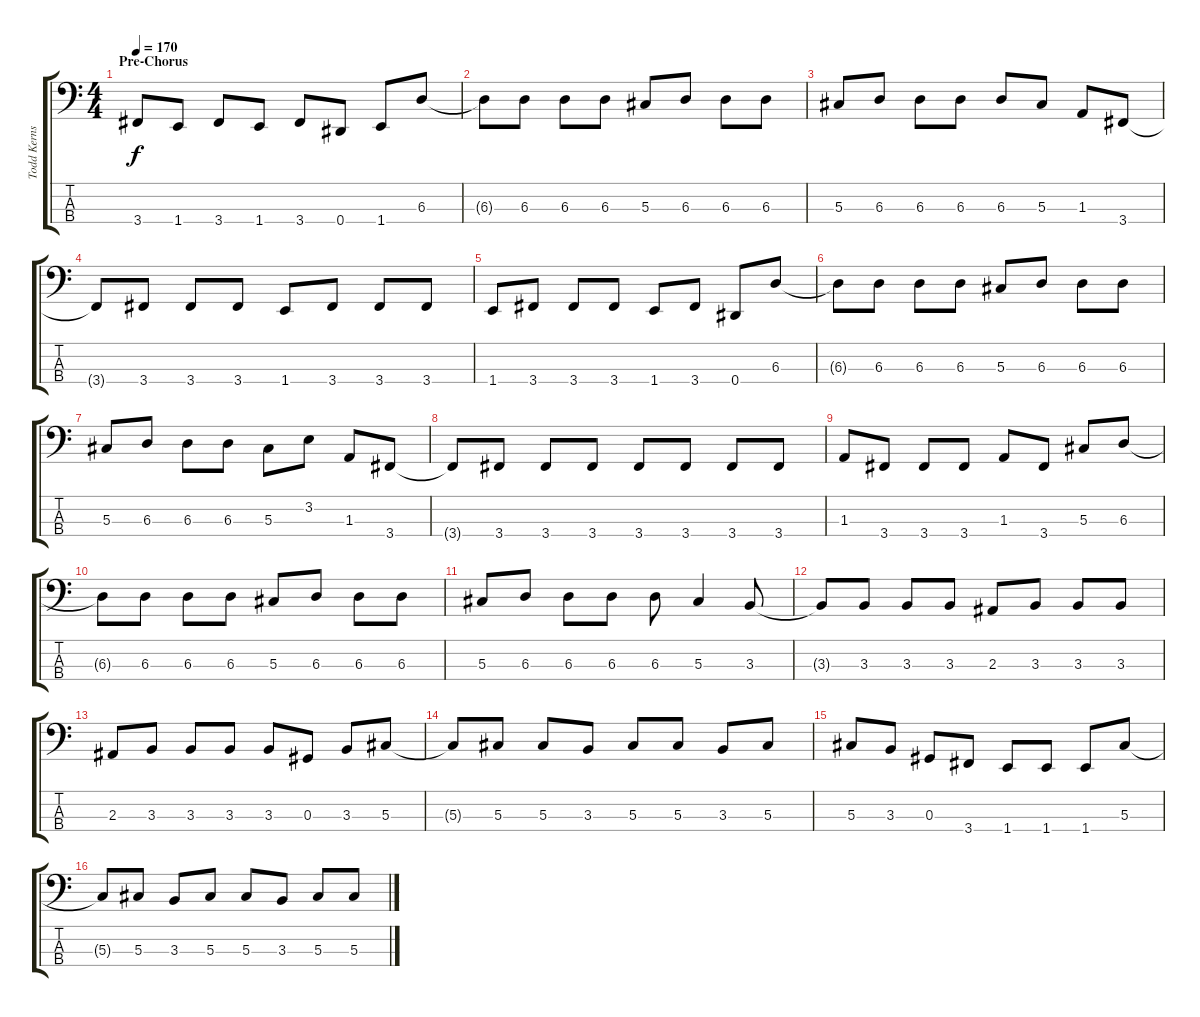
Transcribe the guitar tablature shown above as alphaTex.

\track ("Todd Kerns" "Todd Kerns") {instrument electricbasspick}
\staff {score tabs}
\tuning (Gb2 Db2 Ab1 Eb1) {hide}
\ts (4 4)
\section ("" "Pre-Chorus")
\tempo 170
\clef f4
\ks c
3.4.8{dy f} 1.4.8 3.4.8 1.4.8 3.4.8 0.4.8 1.4.8 6.3.8 |
6.3{t}.8 6.3.8 6.3.8 6.3.8 5.3.8 6.3.8 6.3.8 6.3.8 |
5.3.8 6.3.8 6.3.8 6.3.8 6.3.8 5.3.8 1.3.8 3.4.8 |
3.4{t}.8 3.4.8 3.4.8 3.4.8 1.4.8 3.4.8 3.4.8 3.4.8 |
1.4.8 3.4.8 3.4.8 3.4.8 1.4.8 3.4.8 0.4.8 6.3.8 |
6.3{t}.8 6.3.8 6.3.8 6.3.8 5.3.8 6.3.8 6.3.8 6.3.8 |
5.3.8 6.3.8 6.3.8 6.3.8 5.3.8 3.2.8 1.3.8 3.4.8 |
3.4{t}.8 3.4.8 3.4.8 3.4.8 3.4.8 3.4.8 3.4.8 3.4.8 |
1.3.8 3.4.8 3.4.8 3.4.8 1.3.8 3.4.8 5.3.8 6.3.8 |
6.3{t}.8 6.3.8 6.3.8 6.3.8 5.3.8 6.3.8 6.3.8 6.3.8 |
5.3.8 6.3.8 6.3.8 6.3.8 6.3.8 5.3.4 3.3.8 |
3.3{t}.8 3.3.8 3.3.8 3.3.8 2.3.8 3.3.8 3.3.8 3.3.8 |
2.3.8 3.3.8 3.3.8 3.3.8 3.3.8 0.3.8 3.3.8 5.3.8 |
5.3{t}.8 5.3.8 5.3.8 3.3.8 5.3.8 5.3.8 3.3.8 5.3.8 |
5.3.8 3.3.8 0.3.8 3.4.8 1.4.8 1.4.8 1.4.8 5.3.8 |
5.3{t}.8 5.3.8 3.3.8 5.3.8 5.3.8 3.3.8 5.3.8 5.3.8
